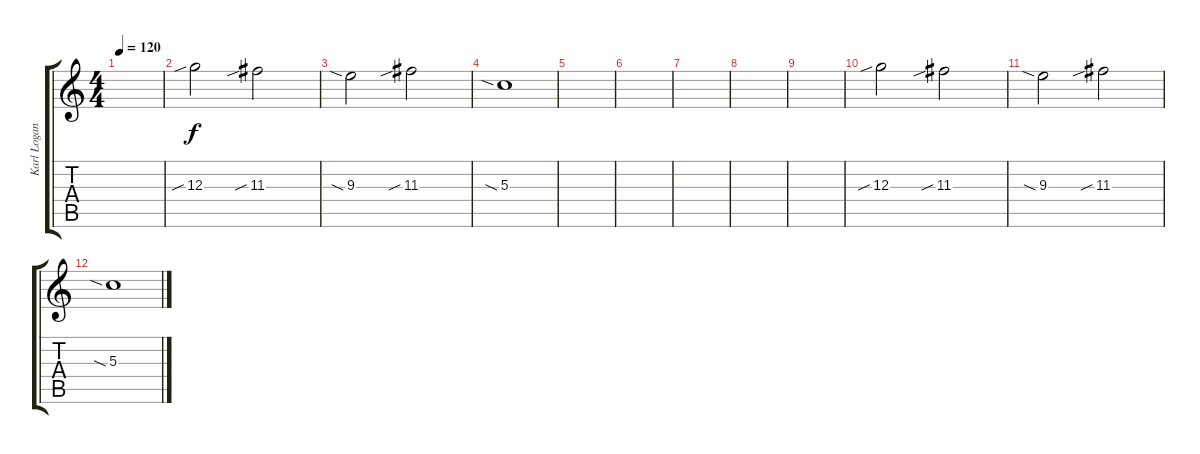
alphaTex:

\track ("Karl Logan Rhytm" "Karl Logan") {instrument distortionguitar}
\staff {score tabs}
\tuning (E4 B3 G3 D3 A2 E2) {hide}
\ts (4 4)
\tempo 120
\clef g2
\ks c
|
12.3{sib}.2{volume 10 instrument overdrivenguitar} 11.3{sib}.2 |
9.3{sia}.2 11.3{sib}.2 |
5.3{sia}.1 |
|
|
|
|
|
12.3{sib}.2{volume 10 instrument overdrivenguitar} 11.3{sib}.2 |
9.3{sia}.2 11.3{sib}.2 |
5.3{sia}.1
